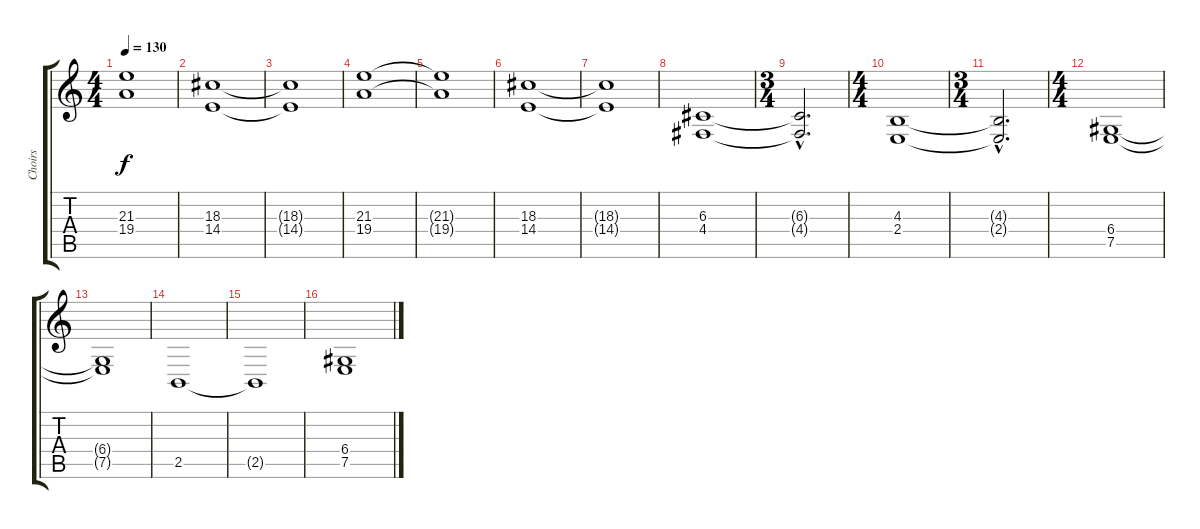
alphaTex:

\track ("Choirs" "Choirs") {instrument choiraahs}
\staff {score tabs}
\tuning (E4 B3 G3 D3 A2 E2) {hide}
\ts (4 4)
\tempo 130
\clef g2
\ks c
(21.3{t} 19.4{t}).1{dy f} |
(18.3 14.4).1 |
(18.3{t} 14.4{t}).1 |
(21.3 19.4).1 |
(21.3{t} 19.4{t}).1 |
(18.3 14.4).1 |
(18.3{t} 14.4{t}).1 |
(6.3 4.4).1 |
\ts (3 4)
(6.3{hac t} 4.4{hac t}).2{d} |
\ts (4 4)
(4.3 2.4).1 |
\ts (3 4)
(4.3{hac t} 2.4{hac t}).2{d} |
\ts (4 4)
(6.4 7.5).1 |
(6.4{t} 7.5{t}).1 |
2.5.1 |
2.5{t}.1 |
(6.4 7.5).1
